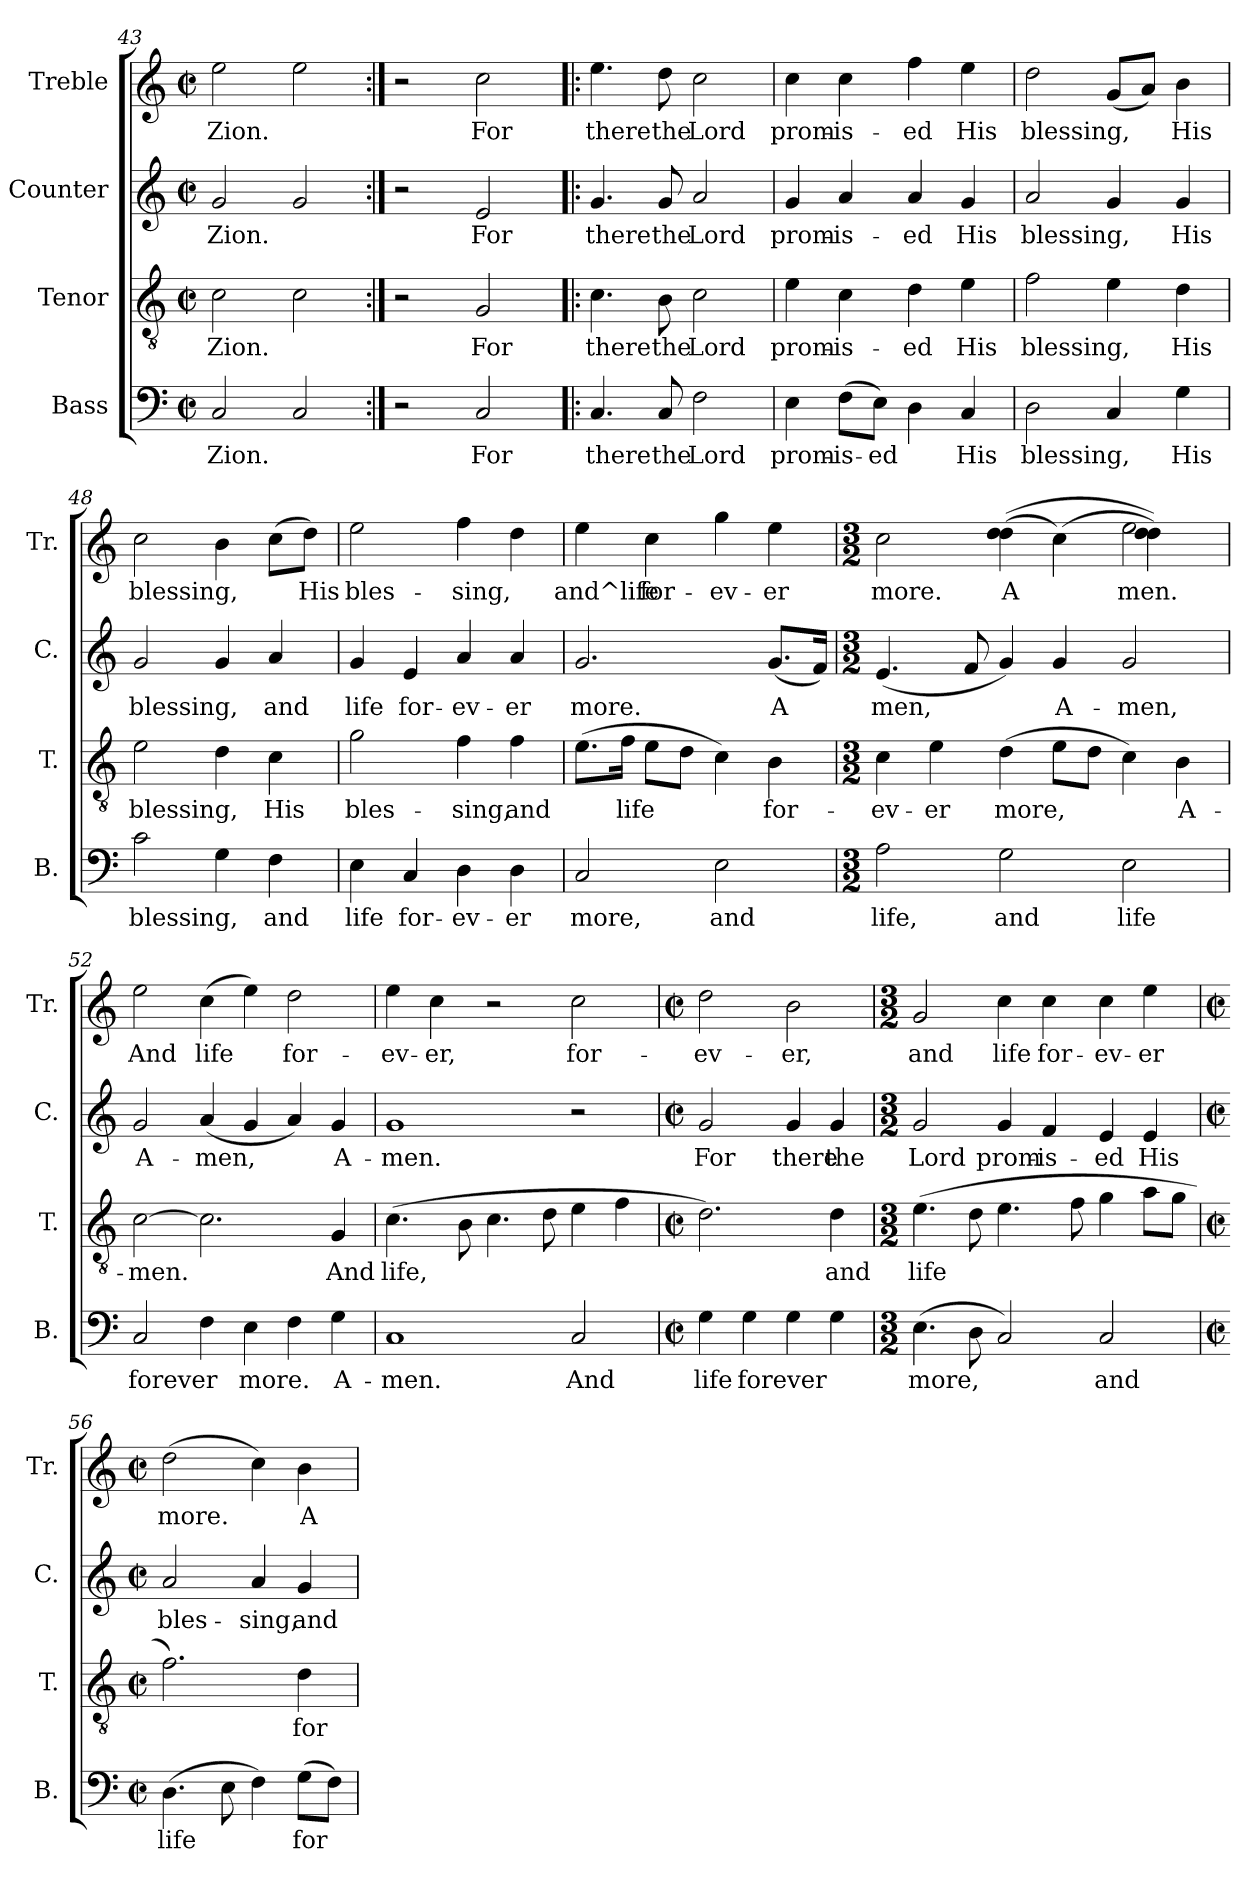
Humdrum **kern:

**kern	**text	**kern	**text	**kern	**text	**kern	**text
*part4	*part4	*part3	*part3	*part2	*part2	*part1	*part1
*staff4	*staff4	*staff3	*staff3	*staff2	*staff2	*staff1	*staff1
*I"Bass	*	*I"Tenor	*	*I"Counter	*	*I"Treble	*
*I'B.	*	*I'T.	*	*I'C.	*	*I'Tr.	*
!!LO:PB:g=z
*clefF4	*	*clefGv2	*	*clefG2	*	*clefG2	*
*k[]	*	*k[]	*	*k[]	*	*k[]	*
*C:	*	*C:	*	*C:	*	*C:	*
*M2/2	*	*M2/2	*	*M2/2	*	*M2/2	*
*met(c|)	*	*met(c|)	*	*met(c|)	*	*met(c|)	*
=43	=43	=43	=43	=43	=43	=43	=43
!	!LO:LY:b:rj	!	!LO:LY:b:cj	!	!LO:LY:b:cj	!	!LO:LY:b:rj
2C/	Zion.	2c\	Zion.	2g/	Zion.	2ee\	Zion.
!	!LO:LY:b:rj	!	!LO:LY:b:cj	!	!LO:LY:b:cj	!	!LO:LY:b:rj
2C/	.	2c\	.	2g/	.	2ee\	.
=44:|!	=44:|!	=44:|!	=44:|!	=44:|!	=44:|!	=44:|!	=44:|!
2r	.	2r	.	2r	.	2r	.
!	!LO:LY:b:rj	!	!LO:LY:b:cj	!	!LO:LY:b:cj	!	!LO:LY:b:rj
2C/	For	2G/	For	2e/	For	2cc\	For
=45!|:	=45!|:	=45!|:	=45!|:	=45!|:	=45!|:	=45!|:	=45!|:
!	!LO:LY:b:rj	!	!LO:LY:b:cj	!	!LO:LY:b:cj	!	!LO:LY:b:rj
4.C/	there	4.c\	there	4.g/	there	4.ee\	there
!	!LO:LY:b:rj	!	!LO:LY:b:cj	!	!LO:LY:b:cj	!	!LO:LY:b:rj
8C/	the	8B\	the	8g/	the	8dd\	the
!	!LO:LY:b:rj	!	!LO:LY:b:cj	!	!LO:LY:b:cj	!	!LO:LY:b:rj
2F\	Lord	2c\	Lord	2a/	Lord	2cc\	Lord
=46	=46	=46	=46	=46	=46	=46	=46
!	!LO:LY:b:rj	!	!LO:LY:b:cj	!	!LO:LY:b:cj	!	!LO:LY:b:rj
4E\	prom-	4e\	prom-	4g/	prom-	4cc\	prom-
!	!LO:LY:b:rj	!	!LO:LY:b:cj	!	!LO:LY:b:cj	!	!LO:LY:b:rj
(>8F\L	-is-	4c\	-is-	4a/	-is-	4cc\	-is-
!	!LO:LY:b:rj	!	!	!	!	!	!
8E\J)	-ed	.	.	.	.	.	.
!	!LO:LY:b:rj	!	!LO:LY:b:cj	!	!LO:LY:b:cj	!	!LO:LY:b:rj
4D\	.	4d\	-ed	4a/	-ed	4ff\	-ed
!	!LO:LY:b:rj	!	!LO:LY:b:cj	!	!LO:LY:b:cj	!	!LO:LY:b:rj
4C/	His	4e\	His	4g/	His	4ee\	His
=47	=47	=47	=47	=47	=47	=47	=47
!	!LO:LY:b:rj	!	!LO:LY:b:cj	!	!LO:LY:b:cj	!	!LO:LY:b:rj
2D\	blessing,	2f\	blessing,	2a/	blessing,	2dd\	blessing,
!	!LO:LY:b:rj	!	!LO:LY:b:cj	!	!LO:LY:b:cj	!	!LO:LY:b:rj
4C/	.	4e\	.	4g/	.	(<8g/L	.
!	!	!	!	!	!	!	!LO:LY:b:rj
.	.	.	.	.	.	8a/J)	.
!	!LO:LY:b:rj	!	!LO:LY:b:cj	!	!LO:LY:b:cj	!	!LO:LY:b:rj
4G\	His	4d\	His	4g/	His	4b\	His
=48	=48	=48	=48	=48	=48	=48	=48
!	!LO:LY:b:rj	!	!LO:LY:b:cj	!	!LO:LY:b:cj	!	!LO:LY:b:rj
2c\	blessing,	2e\	blessing,	2g/	blessing,	2cc\	blessing,
!	!LO:LY:b:rj	!	!LO:LY:b:cj	!	!LO:LY:b:cj	!	!LO:LY:b:rj
4G\	.	4d\	.	4g/	.	4b\	.
!	!LO:LY:b:rj	!	!LO:LY:b:cj	!	!LO:LY:b:cj	!	!LO:LY:b:rj
4F\	and	4c\	His	4a/	and	(>8cc\L	.
!	!	!	!	!	!	!	!LO:LY:b:rj
.	.	.	.	.	.	8dd\J)	His
=49	=49	=49	=49	=49	=49	=49	=49
!	!LO:LY:b:rj	!	!LO:LY:b:cj	!	!LO:LY:b:cj	!	!LO:LY:b:rj
4E\	life	2g\	bles-	4g/	life	2ee\	bles-
!	!LO:LY:b:rj	!	!	!	!LO:LY:b:cj	!	!
4C/	for-	.	.	4e/	for-	.	.
!	!LO:LY:b:rj	!	!LO:LY:b:cj	!	!LO:LY:b:cj	!	!LO:LY:b:rj
4D\	-ev-	4f\	-sing,	4a/	-ev-	4ff\	-sing,
!	!LO:LY:b:rj	!	!LO:LY:b:cj	!	!LO:LY:b:cj	!	!LO:LY:b:rj
4D\	-er	4f\	and	4a/	-er	4dd\	.
=50	=50	=50	=50	=50	=50	=50	=50
!	!LO:LY:b:rj	!	!LO:LY:b:cj	!	!LO:LY:b:cj	!	!LO:LY:b:rj
2C/	more,	(>8.e\L	.	2.g/	more.	4ee\	and^life
!	!	!	!LO:LY:b:cj	!	!	!	!
.	.	16f\J	life	.	.	.	.
!	!	!	!LO:LY:b:cj	!	!	!	!LO:LY:b:rj
.	.	8e\L	.	.	.	4cc\	for-
!	!	!	!LO:LY:b:cj	!	!	!	!
.	.	8d\J	.	.	.	.	.
!	!LO:LY:b:rj	!	!LO:LY:b:cj	!	!	!	!LO:LY:b:rj
2E\	and	4c\)	.	.	.	4gg\	-ev-
!	!	!	!LO:LY:b:cj	!	!LO:LY:b:cj	!	!LO:LY:b:rj
.	.	4B\	for-	(<8.g/L	A-	4ee\	-er
!	!	!	!	!	!LO:LY:b:cj	!	!
.	.	.	.	16f/J)	--	.	.
!!LO:PB:g=z
=51	=51	=51	=51	=51	=51	=51	=51
*M3/2	*	*M3/2	*	*M3/2	*	*M3/2	*
!	!LO:LY:b:rj	!	!LO:LY:b:cj	!	!LO:LY:b:cj	!	!LO:LY:b:rj
*	*	*	*	*	*	*^	*
2A\	life,	4c\	-ev-	(<4.e/	-men,	2cc\	1ryy	more.
!	!	!	!LO:LY:b:cj	!	!	!	!	!
.	.	4e\	-er	.	.	.	.	.
!	!	!	!	!	!LO:LY:b:cj	!	!	!
.	.	.	.	8f/	.	.	.	.
!	!LO:LY:b:rj	!	!LO:LY:b:cj	!	!LO:LY:b:cj	!	!	!LO:LY:b:rj
2G\	and	(>4d\	more,	4g/)	.	(>(<4dd\ 4dd\	.	A-
!	!	!	!LO:LY:b:cj	!	!LO:LY:b:cj	!	!	!LO:LY:b:rj
.	.	8e\L	.	4g/	A-	(<4cc<\)	.	--
!	!	!	!LO:LY:b:cj	!	!	!	!	!
.	.	8d\J	.	.	.	.	.	.
!	!LO:LY:b:rj	!	!LO:LY:b:cj	!	!LO:LY:b:cj	!	!	!LO:LY:b:rj
2E\	life	4c\)	.	2g/	-men,	2ee\	4dd\ 4dd\))	-men.
!	!	!	!LO:LY:b:cj	!	!	!	!	!
.	.	4B\	A-	.	.	.	4ryy	.
=52	=52	=52	=52	=52	=52	=52	=52	=52
!	!LO:LY:b:rj	!	!LO:LY:b:cj	!	!LO:LY:b:cj	!	!	!LO:LY:b:rj
*	*	*	*	*	*	*v	*v	*
2C/	forever	[>2c\	-men.	2g/	A-	2ee\	And
!	!LO:LY:b:rj	!	!LO:LY:b:cj	!	!LO:LY:b:cj	!	!LO:LY:b:rj
4F\	.	2.c\]	.	(<4a/	-men,	(>4cc\	life
!	!LO:LY:b:rj	!	!	!	!LO:LY:b:cj	!	!LO:LY:b:rj
4E\	more.	.	.	4g/	.	4ee\)	.
!	!LO:LY:b:rj	!	!	!	!LO:LY:b:cj	!	!LO:LY:b:rj
4F\	.	.	.	4a/)	.	2dd\	for-
!	!LO:LY:b:rj	!	!LO:LY:b:cj	!	!LO:LY:b:cj	!	!
4G\	A-	4G/	And	4g/	A-	.	.
=53	=53	=53	=53	=53	=53	=53	=53
!	!LO:LY:b:rj	!	!LO:LY:b:cj	!	!LO:LY:b:cj	!	!LO:LY:b:rj
1C	-men.	(>4.c\	life,	1g	-men.	4ee\	-ev-
!	!	!	!	!	!	!	!LO:LY:b:rj
.	.	.	.	.	.	4cc\	-er,
!	!	!	!LO:LY:b:cj	!	!	!	!
.	.	8B\	.	.	.	.	.
!	!	!	!LO:LY:b:cj	!	!	!	!
.	.	4.c\	.	.	.	2r	.
!	!	!	!LO:LY:b:cj	!	!	!	!
.	.	8d\	.	.	.	.	.
!	!LO:LY:b:rj	!	!LO:LY:b:cj	!	!	!	!LO:LY:b:rj
2C/	And	4e\	.	2r	.	2cc\	for-
!	!	!	!LO:LY:b:cj	!	!	!	!
.	.	4f\	.	.	.	.	.
=54	=54	=54	=54	=54	=54	=54	=54
*M2/2	*	*M2/2	*	*M2/2	*	*M2/2	*
*met(c|)	*	*met(c|)	*	*met(c|)	*	*met(c|)	*
!	!LO:LY:b:rj	!	!LO:LY:b:cj	!	!LO:LY:b:cj	!	!LO:LY:b:rj
4G\	life	2.d\)	.	2g/	For	2dd\	-ev-
!	!LO:LY:b:rj	!	!	!	!	!	!
4G\	forever	.	.	.	.	.	.
!	!LO:LY:b:rj	!	!	!	!LO:LY:b:cj	!	!LO:LY:b:rj
4G\	.	.	.	4g/	there	2b\	-er,
!	!LO:LY:b:rj	!	!LO:LY:b:cj	!	!LO:LY:b:cj	!	!
4G\	.	4d\	and	4g/	the	.	.
=55	=55	=55	=55	=55	=55	=55	=55
*M3/2	*	*M3/2	*	*M3/2	*	*M3/2	*
!	!LO:LY:b:rj	!	!LO:LY:b:cj	!	!LO:LY:b:cj	!	!LO:LY:b:rj
(>4.E\	more,	(>4.e\	life	2g/	Lord	2g/	and
!	!LO:LY:b:rj	!	!LO:LY:b:cj	!	!	!	!
8D\	.	8d\	.	.	.	.	.
!	!LO:LY:b:rj	!	!LO:LY:b:cj	!	!LO:LY:b:cj	!	!LO:LY:b:rj
2C/)	.	4.e\	.	4g/	prom-	4cc\	life
!	!	!	!	!	!LO:LY:b:cj	!	!LO:LY:b:rj
.	.	.	.	4f/	-is-	4cc\	for-
!	!	!	!LO:LY:b:cj	!	!	!	!
.	.	8f\	.	.	.	.	.
!	!LO:LY:b:rj	!	!LO:LY:b:cj	!	!LO:LY:b:cj	!	!LO:LY:b:rj
2C/	and	4g\	.	4e/	-ed	4cc\	-ev-
!	!	!	!LO:LY:b:cj	!	!LO:LY:b:cj	!	!LO:LY:b:rj
.	.	8a\L	.	4e/	His	4ee\	-er
!	!	!	!LO:LY:b:cj	!	!	!	!
.	.	8g\J	.	.	.	.	.
=56	=56	=56	=56	=56	=56	=56	=56
*M2/2	*	*M2/2	*	*M2/2	*	*M2/2	*
*met(c|)	*	*met(c|)	*	*met(c|)	*	*met(c|)	*
!	!LO:LY:b:rj	!	!LO:LY:b:cj	!	!LO:LY:b:cj	!	!LO:LY:b:rj
(>4.D\	life	2.f\)	.	2a/	bles-	(>2dd\	more.
!	!LO:LY:b:rj	!	!	!	!	!	!
8E\	.	.	.	.	.	.	.
!	!LO:LY:b:rj	!	!	!	!LO:LY:b:cj	!	!LO:LY:b:rj
4F\)	.	.	.	4a/	-sing,	4cc\)	.
!	!LO:LY:b:rj	!	!LO:LY:b:cj	!	!LO:LY:b:cj	!	!LO:LY:b:rj
(>8G\L	for-	4d\	for-	4g/	and	4b\	A-
!	!LO:LY:b:rj	!	!	!	!	!	!
8F\J)	--	.	.	.	.	.	.
=	=	=	=	=	=	=	=
*-	*-	*-	*-	*-	*-	*-	*-
